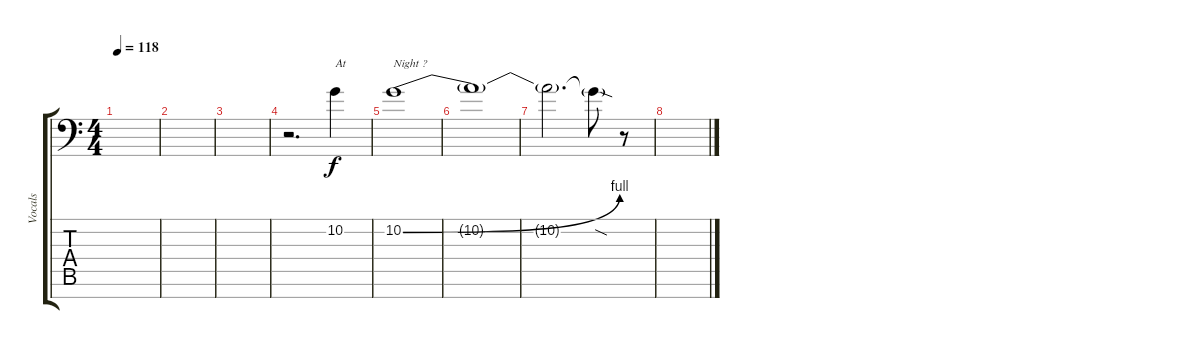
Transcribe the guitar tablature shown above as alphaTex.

\track ("Vocals" "Vocals") {instrument bassoon}
\staff {score tabs}
\tuning (D4 A3 E3 D3 A2 E2 A1) {hide}
\ts (4 4)
\tempo 118
\clef f4
\ks c
|
|
|
r.2{d} 10.2.4{txt "At"} |
10.2{be (bend 0 0 60 4)}.1{txt "Night ?"} |
10.2{t}.1{dy f} |
10.2{t}.2{d} 10.2{sod t}.8 r.8 |
\section ("" "")
